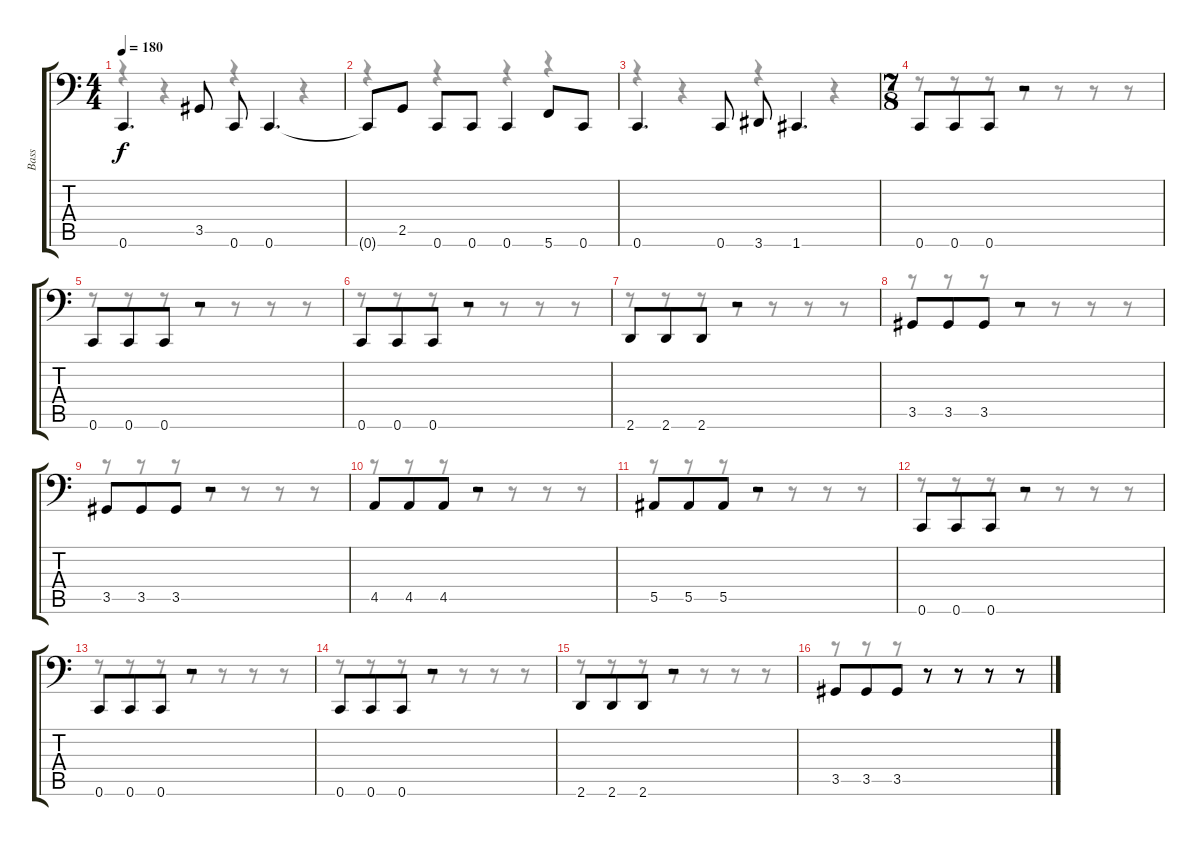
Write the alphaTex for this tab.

\track ("Bass" "Bass") {instrument electricbassfinger}
\staff {score tabs}
\tuning (C3 G2 Eb2 Bb1 F1 C1) {hide}
\voice
\ts (4 4)
\tempo 180
\clef f4
\ks c
0.6.4{d dy f} 3.5.8 0.6.8 0.6.4{d} |
0.6{t}.8 2.5.8 0.6.8 0.6.8 0.6.4 5.6.8 0.6.8 |
0.6.4{d} 0.6.8 3.6.8 1.6.4{d} |
\ts (7 8)
0.6.8 0.6.8 0.6.8 r.2 |
0.6.8 0.6.8 0.6.8 r.2 |
0.6.8 0.6.8 0.6.8 r.2 |
2.6.8 2.6.8 2.6.8 r.2 |
3.5.8 3.5.8 3.5.8 r.2 |
3.5.8 3.5.8 3.5.8 r.2 |
4.5.8 4.5.8 4.5.8 r.2 |
5.5.8 5.5.8 5.5.8 r.2 |
0.6.8 0.6.8 0.6.8 r.2 |
0.6.8 0.6.8 0.6.8 r.2 |
0.6.8 0.6.8 0.6.8 r.2 |
2.6.8 2.6.8 2.6.8 r.2 |
3.5.8 3.5.8 3.5.8 r.8 r.8 r.8 r.8
\voice
\clef f4
\ottava regular
\simile none
\ks c
r.4{dy f} r.4 r.4 r.4 |
r.4 r.4 r.4 r.4 |
r.4 r.4 r.4 r.4 |
r.8 r.8 r.8 r.8 r.8 r.8 r.8 |
r.8 r.8 r.8 r.8 r.8 r.8 r.8 |
r.8 r.8 r.8 r.8 r.8 r.8 r.8 |
r.8 r.8 r.8 r.8 r.8 r.8 r.8 |
r.8 r.8 r.8 r.8 r.8 r.8 r.8 |
r.8 r.8 r.8 r.8 r.8 r.8 r.8 |
r.8 r.8 r.8 r.8 r.8 r.8 r.8 |
r.8 r.8 r.8 r.8 r.8 r.8 r.8 |
r.8 r.8 r.8 r.8 r.8 r.8 r.8 |
r.8 r.8 r.8 r.8 r.8 r.8 r.8 |
r.8 r.8 r.8 r.8 r.8 r.8 r.8 |
r.8 r.8 r.8 r.8 r.8 r.8 r.8 |
r.8 r.8 r.8 r.8 r.8 r.8 r.8
